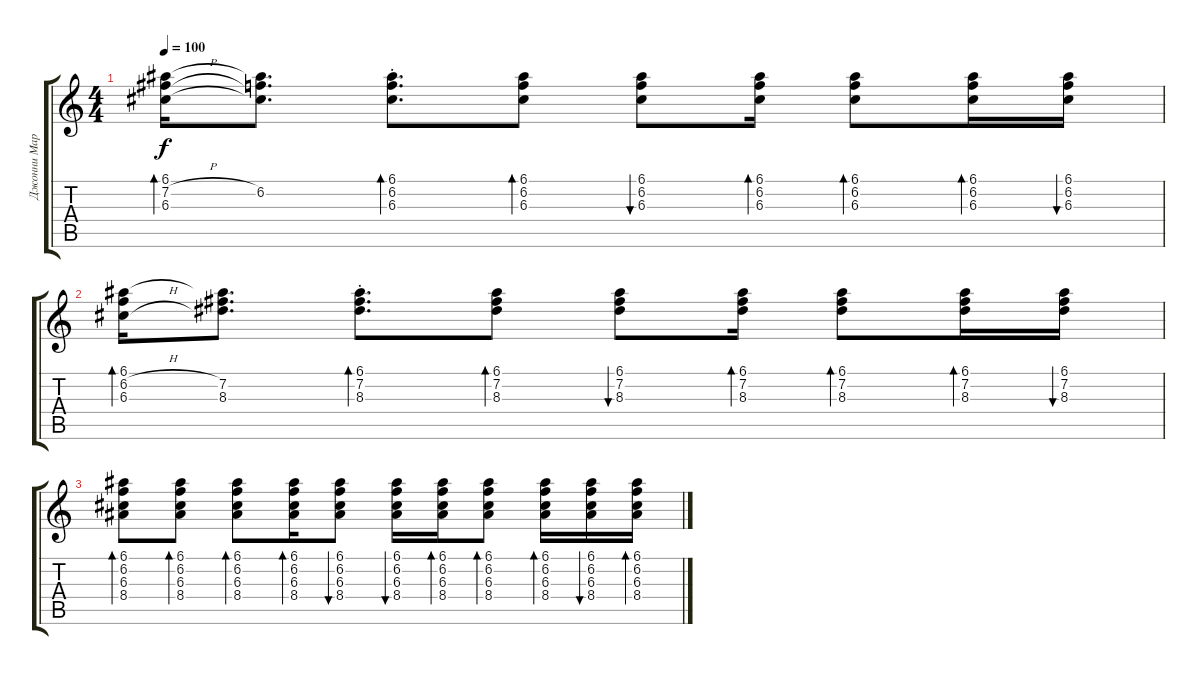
\track ("Джонни Марр" "Джонни Мар") {instrument electricguitarclean}
\staff {score tabs}
\tuning (E4 B3 G3 D3 A2 E2) {hide}
\ts (4 4)
\tempo 100
\clef g2
\ks c
(6.1 7.2{h} 6.3).16{bd 60 dy f} (6.1{t} 6.2 6.3{t}).8{d} (6.1{st} 6.2{st} 6.3{st}).8{d bd 60} (6.1 6.2 6.3).8{bd 60} (6.1 6.2 6.3).8{bu 60} (6.1 6.2 6.3).16{bd 60} (6.1 6.2 6.3).8{bd 60} (6.1 6.2 6.3).16{bd 60} (6.1 6.2 6.3).16{bu 60} |
(6.1 6.2{h} 6.3{h}).16{bd 60} (6.1{t} 7.2 8.3).8{d} (6.1{st} 7.2{st} 8.3{st}).8{d bd 60} (6.1 7.2 8.3).8{bd 60} (6.1 7.2 8.3).8{bu 60} (6.1 7.2 8.3).16{bd 60} (6.1 7.2 8.3).8{bd 60} (6.1 7.2 8.3).16{bd 60} (6.1 7.2 8.3).16{bu 60} |
(6.1 6.2 6.3 8.4).8{bd 60} (6.1 6.2 6.3 8.4).8{bd 60} (6.1 6.2 6.3 8.4).8{bd 60} (6.1 6.2 6.3 8.4).16{bd 60} (6.1 6.2 6.3 8.4).8{bu 60} (6.1 6.2 6.3 8.4).16{bu 60} (6.1 6.2 6.3 8.4).16{bd 60} (6.1 6.2 6.3 8.4).8{bd 60} (6.1 6.2 6.3 8.4).16{bd 60} (6.1 6.2 6.3 8.4).16{bu 60} (6.1 6.2 6.3 8.4).16{bd 60}
